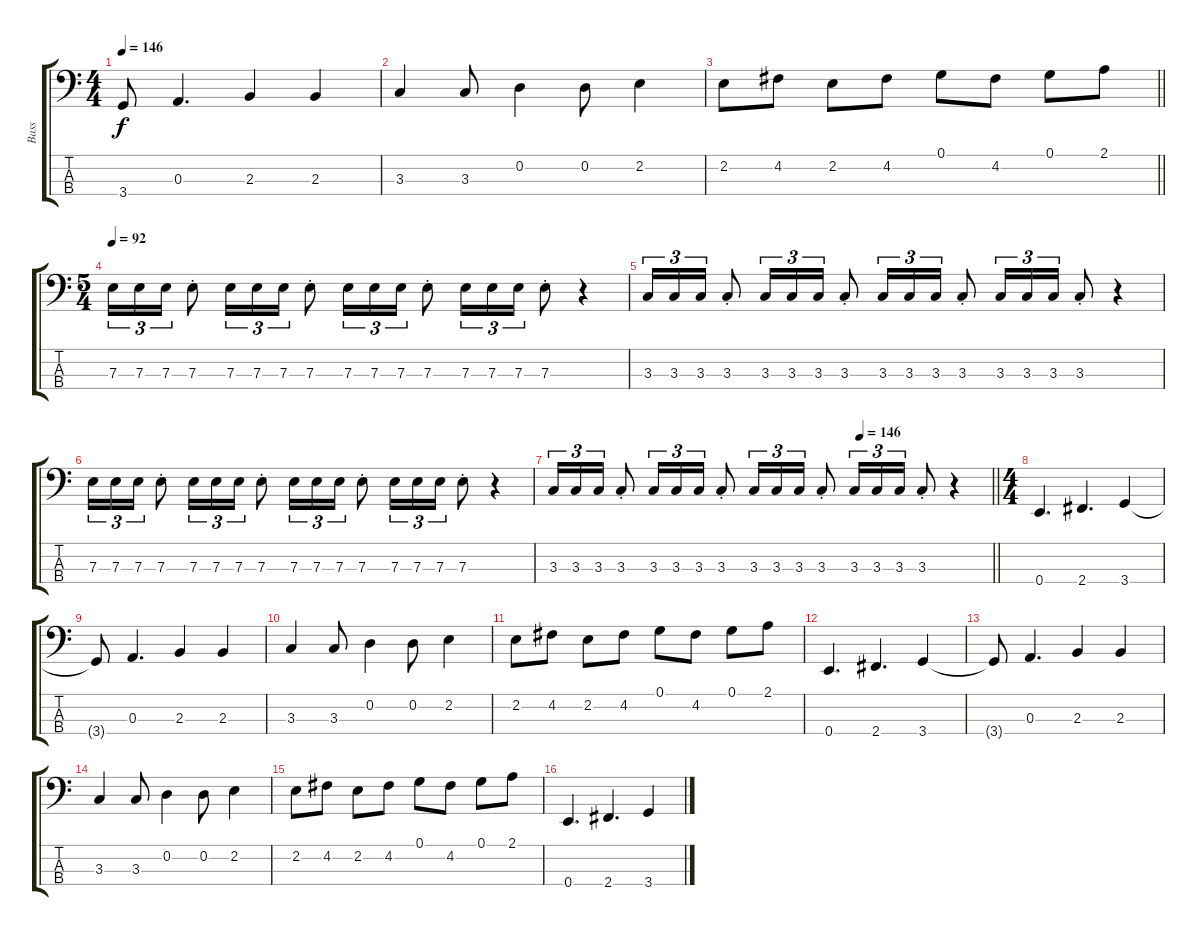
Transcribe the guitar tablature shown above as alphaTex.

\track ("Bass" "Bass") {instrument electricbasspick}
\staff {score tabs}
\tuning (G2 D2 A1 E1) {hide}
\ts (4 4)
\tempo 146
\clef f4
\ks c
3.4{t}.8{dy f} 0.3.4{d} 2.3.4 2.3.4 |
3.3.4 3.3.8 0.2.4 0.2.8 2.2.4 |
\barLineRight lightlight
2.2.8 4.2.8 2.2.8 4.2.8 0.1.8 4.2.8 0.1.8 2.1.8 |
\ts (5 4)
\tempo 92
7.3.16{tu (3 2)} 7.3.16{tu (3 2)} 7.3.16{tu (3 2)} 7.3{st}.8 7.3.16{tu (3 2)} 7.3.16{tu (3 2)} 7.3.16{tu (3 2)} 7.3{st}.8 7.3.16{tu (3 2)} 7.3.16{tu (3 2)} 7.3.16{tu (3 2)} 7.3{st}.8 7.3.16{tu (3 2)} 7.3.16{tu (3 2)} 7.3.16{tu (3 2)} 7.3{st}.8 r.4 |
3.3.16{tu (3 2)} 3.3.16{tu (3 2)} 3.3.16{tu (3 2)} 3.3{st}.8 3.3.16{tu (3 2)} 3.3.16{tu (3 2)} 3.3.16{tu (3 2)} 3.3{st}.8 3.3.16{tu (3 2)} 3.3.16{tu (3 2)} 3.3.16{tu (3 2)} 3.3{st}.8 3.3.16{tu (3 2)} 3.3.16{tu (3 2)} 3.3.16{tu (3 2)} 3.3{st}.8 r.4 |
7.3.16{tu (3 2)} 7.3.16{tu (3 2)} 7.3.16{tu (3 2)} 7.3{st}.8 7.3.16{tu (3 2)} 7.3.16{tu (3 2)} 7.3.16{tu (3 2)} 7.3{st}.8 7.3.16{tu (3 2)} 7.3.16{tu (3 2)} 7.3.16{tu (3 2)} 7.3{st}.8 7.3.16{tu (3 2)} 7.3.16{tu (3 2)} 7.3.16{tu (3 2)} 7.3{st}.8 r.4 |
\tempo (146 0.7)
\barLineRight lightlight
3.3.16{tu (3 2)} 3.3.16{tu (3 2)} 3.3.16{tu (3 2)} 3.3{st}.8 3.3.16{tu (3 2)} 3.3.16{tu (3 2)} 3.3.16{tu (3 2)} 3.3{st}.8 3.3.16{tu (3 2)} 3.3.16{tu (3 2)} 3.3.16{tu (3 2)} 3.3{st}.8 3.3.16{tu (3 2)} 3.3.16{tu (3 2)} 3.3.16{tu (3 2)} 3.3{st}.8 r.4 |
\ts (4 4)
0.4.4{d} 2.4.4{d} 3.4.4 |
3.4{t}.8 0.3.4{d} 2.3.4 2.3.4 |
3.3.4 3.3.8 0.2.4 0.2.8 2.2.4 |
2.2.8 4.2.8 2.2.8 4.2.8 0.1.8 4.2.8 0.1.8 2.1.8 |
0.4.4{d} 2.4.4{d} 3.4.4 |
3.4{t}.8 0.3.4{d} 2.3.4 2.3.4 |
3.3.4 3.3.8 0.2.4 0.2.8 2.2.4 |
2.2.8 4.2.8 2.2.8 4.2.8 0.1.8 4.2.8 0.1.8 2.1.8 |
0.4.4{d} 2.4.4{d} 3.4.4
